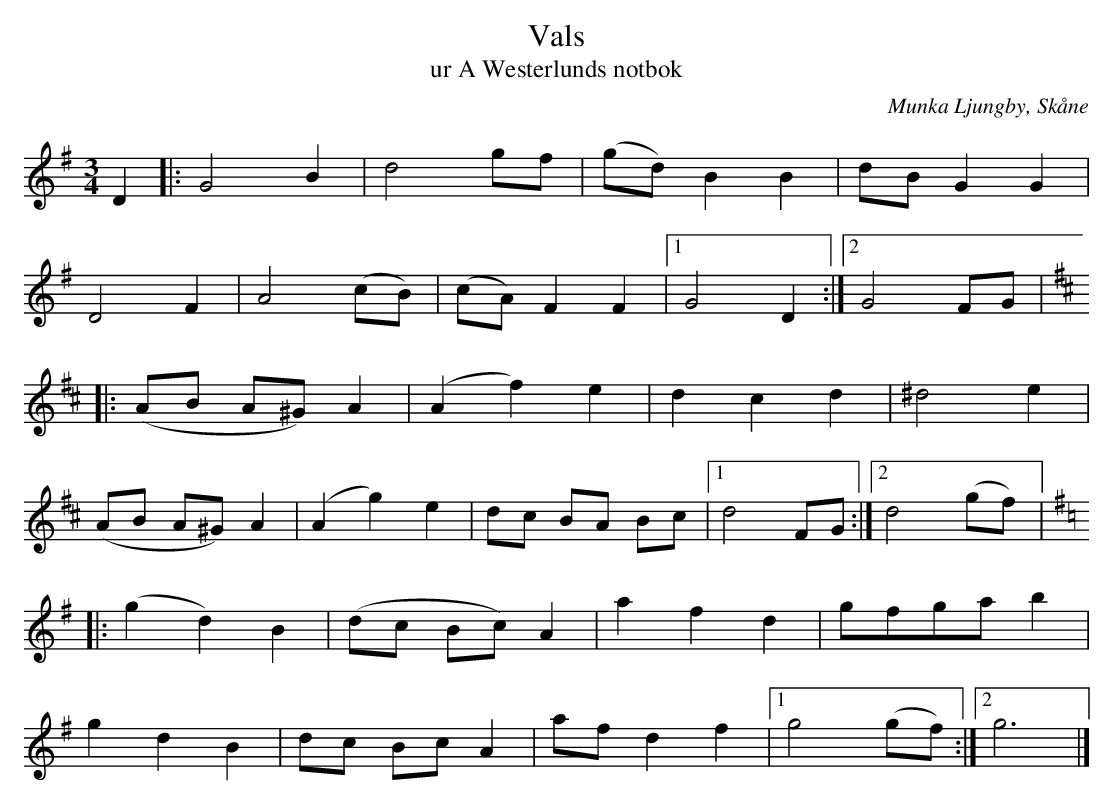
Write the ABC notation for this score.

X:1
T:Vals
T:ur A Westerlunds notbok
O:Munka Ljungby, Skåne
M:3/4
Q:140
L:1/4
K:G
D|:G2 B|d2g/f/|(g/d/)BB|d/B/ GG|
D2F|A2 (c/B/)|(c/A/) FF|1 G2D:|2 G2 F/G/|
K:D
|:(A/B/ A/^G/) A|(Af) e|dcd|^d2e|
(A/B/ A/^G/) A|(Ag)e|d/c/ B/A/ B/c/|1 d2 F/G/:|2 d2 (g/f/)|:
K:G
(gd)B|(d/c/ B/c/) A|a f d|g/f/g/a/ b|
gdB|d/c/ B/c/ A|a/f/ df|1 g2 (g/f/):|2 g3|]
